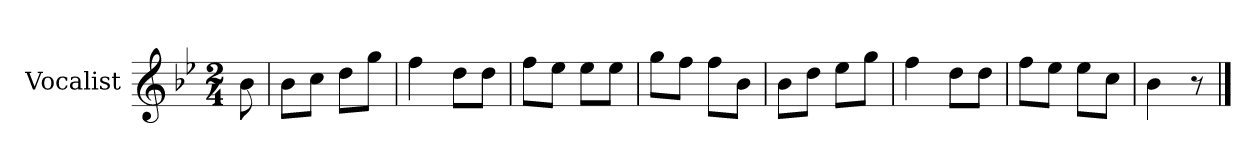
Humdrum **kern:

**kern
*part1
*staff1
*I"Vocalist
*k[b-e-]
*B-:
*M2/4
=
8b-
=1
8b-L
8ccJ
8ddL
8ggJ
=2
4ff
8ddL
8ddJ
=3
8ffL
8ee-J
8ee-L
8ee-J
=4
8ggL
8ffJ
8ffL
8b-J
=5
8b-L
8ddJ
8ee-L
8ggJ
=6
4ff
8ddL
8ddJ
=7
8ffL
8ee-J
8ee-L
8ccJ
=8
4b-
8r
==
*-
